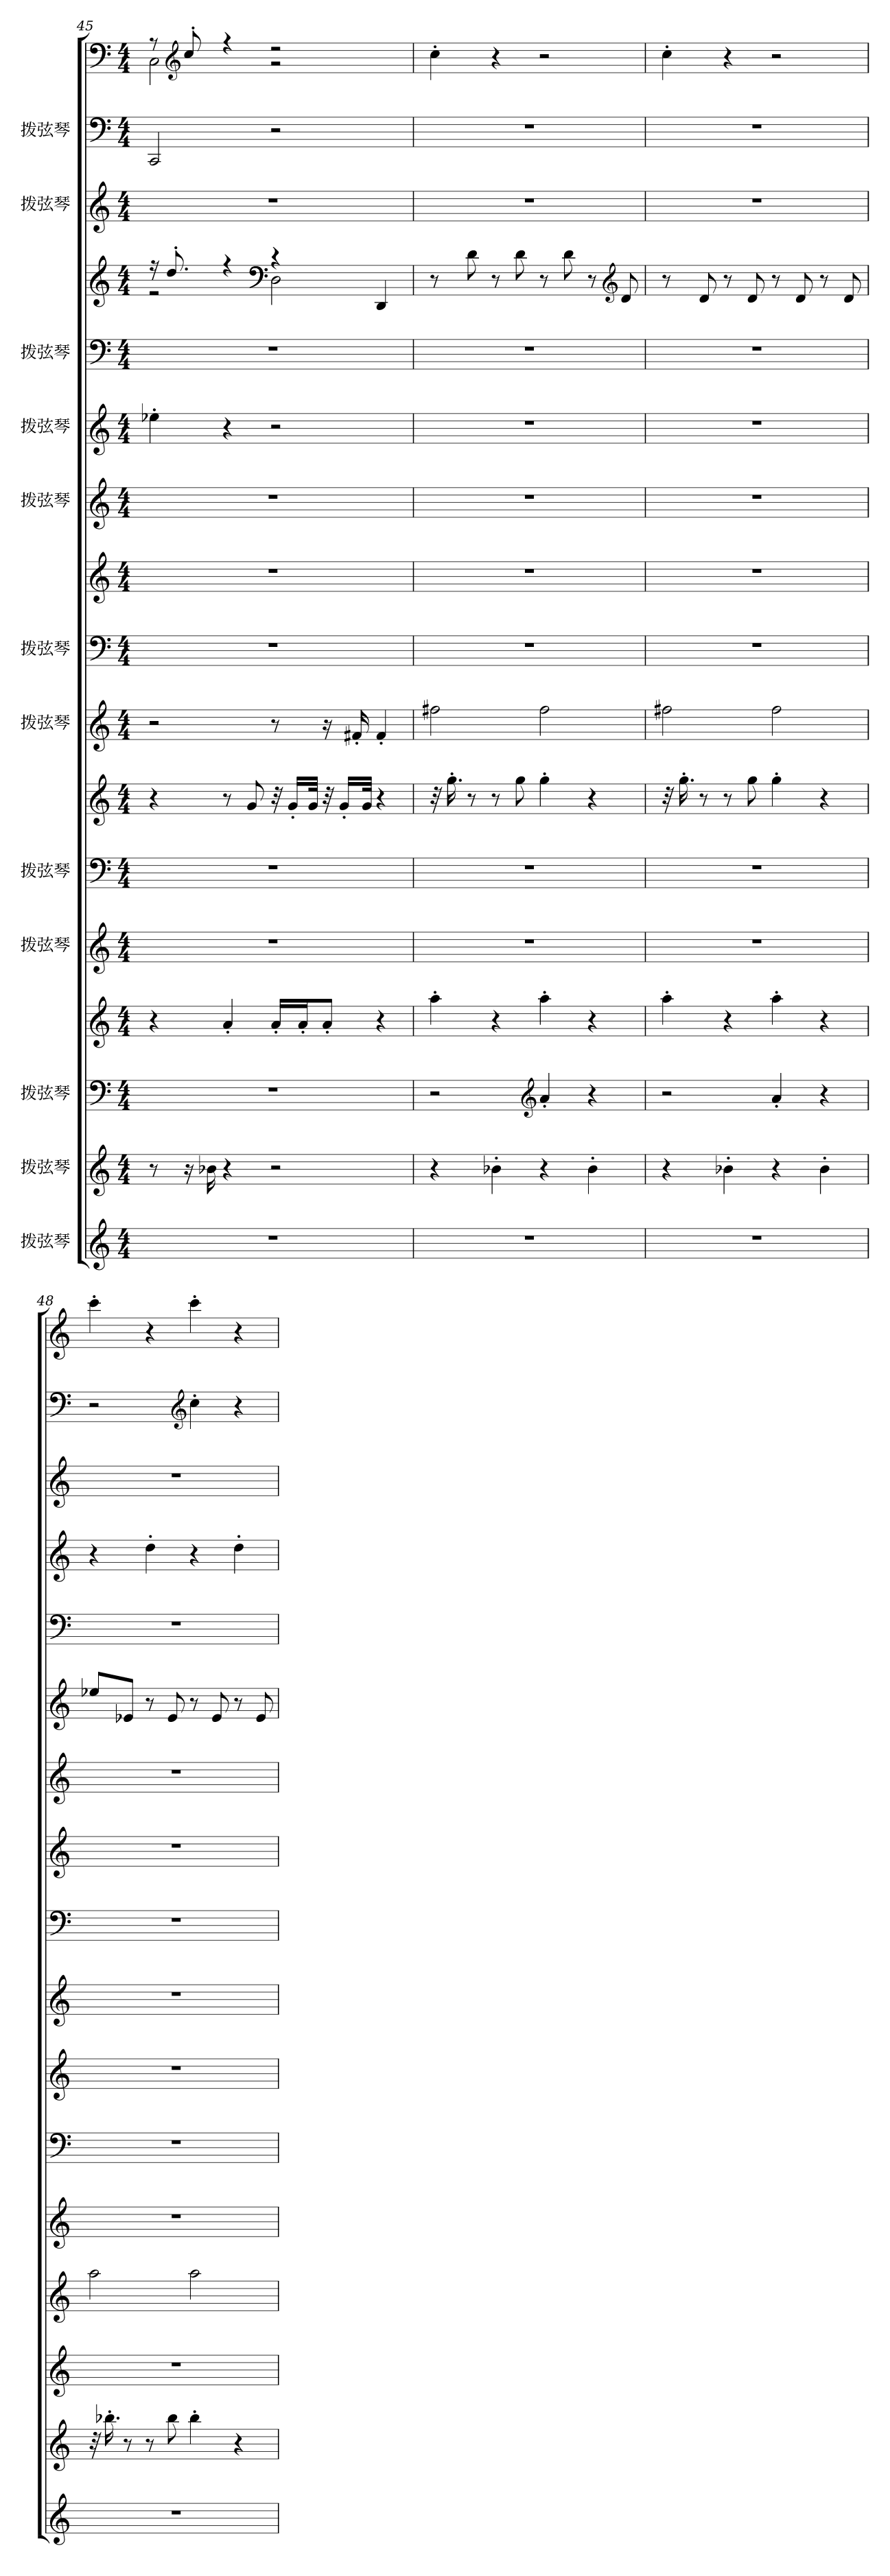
**kern	**kern	**kern	**kern	**kern	**kern	**kern	**kern	**kern	**kern	**kern	**kern	**kern	**kern	**kern	**kern	**kern
*part12	*part11	*part10	*part10	*part9	*part8	*part8	*part7	*part6	*part6	*part5	*part4	*part3	*part3	*part2	*part1	*part1
*staff17	*staff16	*staff15	*staff14	*staff13	*staff12	*staff11	*staff10	*staff9	*staff8	*staff7	*staff6	*staff5	*staff4	*staff3	*staff2	*staff1
*I"拨弦琴	*I"拨弦琴	*I"拨弦琴	*	*I"拨弦琴	*I"拨弦琴	*	*I"拨弦琴	*I"拨弦琴	*	*I"拨弦琴	*I"拨弦琴	*I"拨弦琴	*	*I"拨弦琴	*I"拨弦琴	*
!!LO:PB:g=z
*clefG2	*clefG2	*clefF4	*clefG2	*clefG2	*clefF4	*clefG2	*clefG2	*clefF4	*clefG2	*clefG2	*clefG2	*clefF4	*clefG2	*clefG2	*clefF4	*clefF4
*k[]	*k[]	*k[]	*k[]	*k[]	*k[]	*k[]	*k[]	*k[]	*k[]	*k[]	*k[]	*k[]	*k[]	*k[]	*k[]	*k[]
*M4/4	*M4/4	*M4/4	*M4/4	*M4/4	*M4/4	*M4/4	*M4/4	*M4/4	*M4/4	*M4/4	*M4/4	*M4/4	*M4/4	*M4/4	*M4/4	*M4/4
=45	=45	=45	=45	=45	=45	=45	=45	=45	=45	=45	=45	=45	=45	=45	=45	=45
*	*	*	*	*	*	*	*	*	*	*	*	*	*^	*	*	*^
1r	8r	1r	4r	1r	1r	4r	2r	1r	1r	1r	4ee-X'\	1r	16r	2r	1r	2CC/	8r	2C\
.	.	.	.	.	.	.	.	.	.	.	.	.	8.dd'/	.	.	.	.	.
*	*	*	*	*	*	*	*	*	*	*	*	*	*	*	*	*	*clefG2	*
.	16r	.	.	.	.	.	.	.	.	.	.	.	.	.	.	.	8cc'/	.
.	16b-X\	.	.	.	.	.	.	.	.	.	.	.	.	.	.	.	.	.
.	4r	.	4a'/	.	.	8r	.	.	.	.	4r	.	4r	.	.	.	4r	.
.	.	.	.	.	.	8g/	.	.	.	.	.	.	.	.	.	.	.	.
*	*	*	*	*	*	*	*	*	*	*	*	*	*clefF4	*	*	*	*	*
.	2r	.	16a'/LL	.	.	32r	8r	.	.	.	2r	.	4r	2D\	.	2r	2r	2r
.	.	.	.	.	.	16g'/LL	.	.	.	.	.	.	.	.	.	.	.	.
.	.	.	16a'/J	.	.	.	.	.	.	.	.	.	.	.	.	.	.	.
.	.	.	.	.	.	32g/JJk	.	.	.	.	.	.	.	.	.	.	.	.
.	.	.	8a'/J	.	.	32r	16r	.	.	.	.	.	.	.	.	.	.	.
.	.	.	.	.	.	16g'/LL	.	.	.	.	.	.	.	.	.	.	.	.
.	.	.	.	.	.	.	16f#X'/	.	.	.	.	.	.	.	.	.	.	.
.	.	.	.	.	.	32g/JJk	.	.	.	.	.	.	.	.	.	.	.	.
.	.	.	4r	.	.	4r	4f#'/	.	.	.	.	.	4DD/	.	.	.	.	.
*	*	*	*	*	*	*	*	*	*	*	*	*	*v	*v	*	*	*v	*v
=46	=46	=46	=46	=46	=46	=46	=46	=46	=46	=46	=46	=46	=46	=46	=46	=46
1r	4r	2r	4aa'\	1r	1r	32r	2ff#X\	1r	1r	1r	1r	1r	8r	1r	1r	4cc'\
.	.	.	.	.	.	16.gg'\	.	.	.	.	.	.	.	.	.	.
.	.	.	.	.	.	8r	.	.	.	.	.	.	8d\	.	.	.
.	4b-X'\	.	4r	.	.	8r	.	.	.	.	.	.	8r	.	.	4r
.	.	.	.	.	.	8gg\	.	.	.	.	.	.	8d\	.	.	.
*	*	*clefG2	*	*	*	*	*	*	*	*	*	*	*	*	*	*
.	4r	4a'/	4aa'\	.	.	4gg'\	2ff#\	.	.	.	.	.	8r	.	.	2r
.	.	.	.	.	.	.	.	.	.	.	.	.	8d\	.	.	.
.	4b-'\	4r	4r	.	.	4r	.	.	.	.	.	.	8r	.	.	.
*	*	*	*	*	*	*	*	*	*	*	*	*	*clefG2	*	*	*
.	.	.	.	.	.	.	.	.	.	.	.	.	8d/	.	.	.
=47	=47	=47	=47	=47	=47	=47	=47	=47	=47	=47	=47	=47	=47	=47	=47	=47
1r	4r	2r	4aa'\	1r	1r	32r	2ff#X\	1r	1r	1r	1r	1r	8r	1r	1r	4cc'\
.	.	.	.	.	.	16.gg'\	.	.	.	.	.	.	.	.	.	.
.	.	.	.	.	.	8r	.	.	.	.	.	.	8d/	.	.	.
.	4b-X'\	.	4r	.	.	8r	.	.	.	.	.	.	8r	.	.	4r
.	.	.	.	.	.	8gg\	.	.	.	.	.	.	8d/	.	.	.
.	4r	4a'/	4aa'\	.	.	4gg'\	2ff#\	.	.	.	.	.	8r	.	.	2r
.	.	.	.	.	.	.	.	.	.	.	.	.	8d/	.	.	.
.	4b-'\	4r	4r	.	.	4r	.	.	.	.	.	.	8r	.	.	.
.	.	.	.	.	.	.	.	.	.	.	.	.	8d/	.	.	.
!!LO:PB:g=z
=48	=48	=48	=48	=48	=48	=48	=48	=48	=48	=48	=48	=48	=48	=48	=48	=48
1r	32r	1r	2aa\	1r	1r	1r	1r	1r	1r	1r	8ee-X/L	1r	4r	1r	2r	4ccc'\
.	16.bb-X'\	.	.	.	.	.	.	.	.	.	.	.	.	.	.	.
.	8r	.	.	.	.	.	.	.	.	.	8e-X/J	.	.	.	.	.
.	8r	.	.	.	.	.	.	.	.	.	8r	.	4dd'\	.	.	4r
.	8bb-\	.	.	.	.	.	.	.	.	.	8e-/	.	.	.	.	.
*	*	*	*	*	*	*	*	*	*	*	*	*	*	*	*clefG2	*
.	4bb-'\	.	2aa\	.	.	.	.	.	.	.	8r	.	4r	.	4cc'\	4ccc'\
.	.	.	.	.	.	.	.	.	.	.	8e-/	.	.	.	.	.
.	4r	.	.	.	.	.	.	.	.	.	8r	.	4dd'\	.	4r	4r
.	.	.	.	.	.	.	.	.	.	.	8e-/	.	.	.	.	.
=	=	=	=	=	=	=	=	=	=	=	=	=	=	=	=	=
*-	*-	*-	*-	*-	*-	*-	*-	*-	*-	*-	*-	*-	*-	*-	*-	*-
